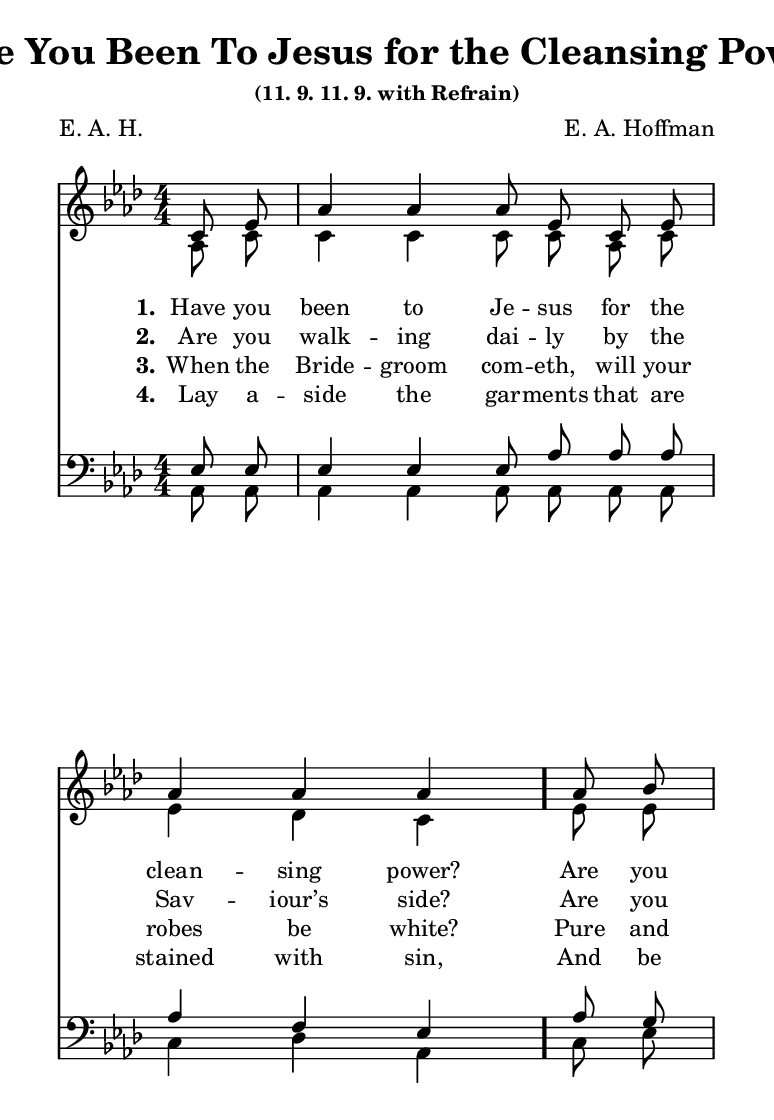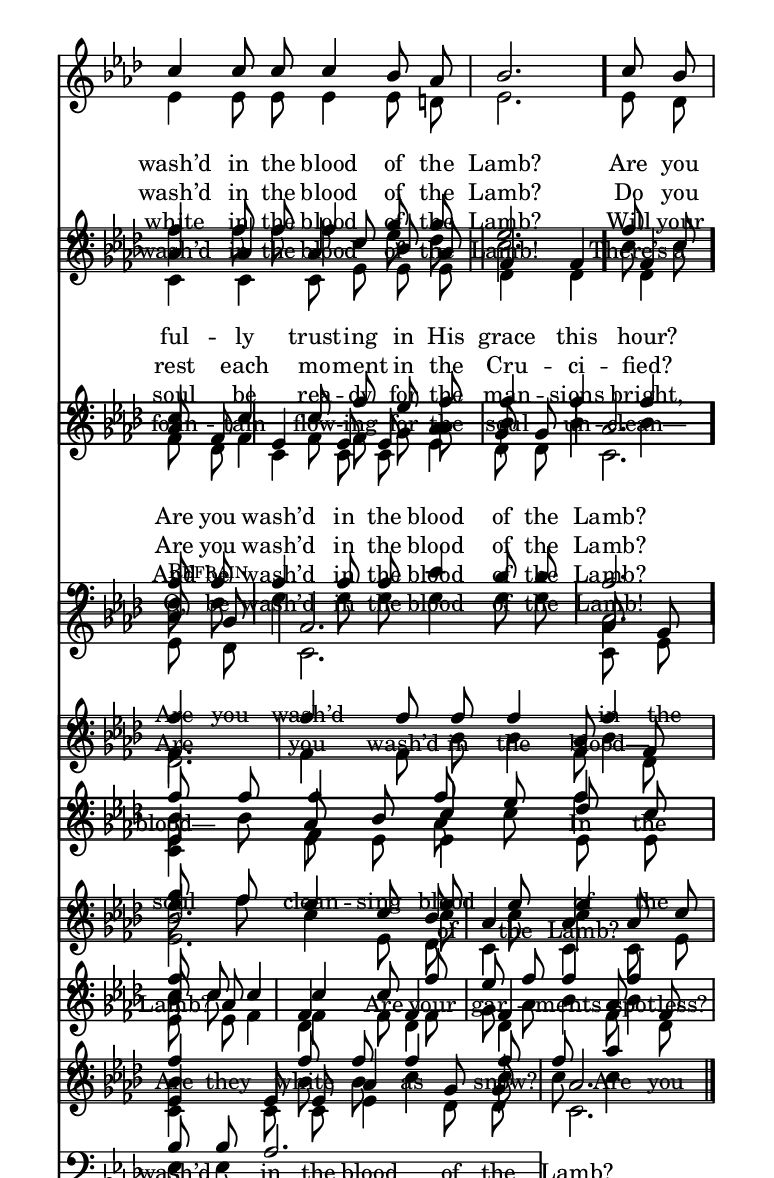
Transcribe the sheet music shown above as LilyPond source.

\include "common/global.ily"
\paper {
  \include "common/paper.ily"
  %ragged-bottom = ##t
  ragged-last-bottom = ##t
  systems-per-page = ##f
  page-count = 2
}

\header{
  title = "Have You Been To Jesus for the Cleansing Power?"
  subsubtitle = "(11. 9. 11. 9. with Refrain)"
  %meter = "11.9.11.9. with Refrain"
  poet = "E. A. H."
  composer = "E. A. Hoffman"
  %copyright = ""
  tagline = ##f
}

% for fermata in MIDI
ta = { \tempo 4=80 }
tb = { \tempo 4=40 }

patternAA = { c8 c8 | c4 c4 c8 c8 c8 c8 | c4 c4 c4 }

patternBA = { c8 c8 | c4 c8 c8 c4 c8 c8 | c2. }
patternBB = { c8 c8 | c4 c8 c8 c4 c8 c8 | c4 c8 c8 c4 }

patternCA = { c8 c8 | c2. c8 c8 | c2. }
patternCB = { c4 | c4 c8 c8 c4 c4 | c4 c8 c8 c4 }

global = {
  \include "common/overrides.ily"
  \override Staff.TimeSignature.style = #'()
  \time 4/4
  \override Score.MetronomeMark.transparent = ##t % hide all fermata changes too
  \ta
  \key aes \major
  \partial 4
  \autoBeamOff
}

notesSoprano = {
\global
\relative c' {

  \changePitch \patternAA { c ees | aes aes aes ees c ees | aes aes aes }
  \changePitch \patternBA { aes bes | c c c c bes aes | bes }
  \changePitch \patternAA { c bes | aes aes aes c bes aes | f f f }
  \changePitch \patternBA { aes f | ees ees ees aes g g | aes }

  << s^\markup { \small \caps "Refrain" }
  \changePitch \patternCA { c bes | aes aes g | f } >>
  \changePitch \patternBA { aes f | ees aes bes c des c | bes }
  \changePitch \patternAA { c bes | aes aes aes c bes aes | f f f }
  \changePitch \patternBA { aes f | ees ees ees aes g g | aes }

  \bar "|."

}
}

notesAlto = {
\global
\relative e {

  \changePitch \patternAA { aes c | c c c c aes c | ees des c }
  \changePitch \patternBA { ees ees | ees ees ees ees ees d | ees }
  \changePitch \patternAA { ees des | c c c ees ees ees | des des des }
  \changePitch \patternBA { f des | c c c ees des des | c }

  \changePitch \patternCA { ees des | c c ees | des }
  \changePitch \patternBA { f des c ees ees ees ees ees | ees }
  \changePitch \patternAA { ees des | c c c ees ees ees | des des des }
  \changePitch \patternBA { f des | c c c ees des des | c }

}
}

notesTenor = {
\global
\relative a {

  \changePitch \patternAA { ees ees | ees ees ees aes aes aes | aes f ees }
  \changePitch \patternBA { aes g | aes aes aes aes bes bes | g }
  \changePitch \patternAA { aes ees | ees ees ees aes g aes | aes aes aes }
  \changePitch \patternBA { aes aes | aes aes aes c bes bes | aes }

  \changePitch \patternCB { aes aes aes | aes aes aes }
  \changePitch \patternBB { aes aes | aes aes g aes bes aes | g g g g }
  \changePitch \patternAA { aes ees | ees ees ees aes g aes | aes aes aes }
  \changePitch \patternBA { aes aes | aes aes aes c bes bes | aes }

}
}

notesBass = {
\global
\relative f, {

  \changePitch \patternAA { aes aes | aes aes aes aes aes aes | c des aes }
  \changePitch \patternBA { c ees | aes aes aes aes g f | ees }
  \changePitch \patternAA { ees ees | aes, aes aes aes bes c | des des des }
  \changePitch \patternBA { des des | ees ees ees ees ees ees | aes, }

  \changePitch \patternCB { aes aes aes | des des des }
  \changePitch \patternBB { des des aes c ees aes g aes  | ees ees ees ees }
  \changePitch \patternAA { ees ees | aes, aes aes aes bes c | des des des }
  \changePitch \patternBA { des des | ees ees ees ees ees ees | aes, }

}
}

Refrain = \lyricmode {

Are you wash’d in the blood—
In the { \break } soul -- clean -- sing blood of the Lamb?
Are your gar -- ments spot -- less? { \break \pageBreak } Are they white as snow?
Are you wash’d in the blood of the Lamb?

}

wordsA = \lyricmode {
\set stanza = "1."

Have you been to Je -- sus for the clean -- sing power? \bar "."
Are you wash’d in the blood of the Lamb? \bar "."
Are you ful -- ly trust -- ing in His grace this hour? \bar "."
Are you wash’d in the blood of the Lamb? \bar "." \break

}

wordsB = \lyricmode {
\set stanza = "2."

Are you walk -- ing dai -- ly by the Sav -- iour’s side?
Are you wash’d in the blood of the Lamb?
Do you rest each mo -- ment in the Cru -- ci -- fied?
Are you wash’d in the blood of the Lamb?

\Refrain

}

wordsC = \lyricmode {
\set stanza = "3."

When the Bride -- groom com -- eth, will your robes be white?
Pure and white in the blood of the Lamb?
Will your soul be rea -- dy for the man -- sions bright,
And be wash’d in the blood of the Lamb?

}

wordsD = \lyricmode {
\set stanza = "4."

Lay a -- side the gar -- ments that are stained with sin,
And be wash’d in the blood of the Lamb!
There’s a foun -- tain flow -- ing for the soul un -- clean—
O, be wash’d in the blood of the Lamb!

}

underWords = \lyricmode {

{ \repeat unfold 40 { \skip 4 } }
Are you wash’d in the blood—
{ \repeat unfold 9 { \skip 4 } }
of the Lamb?

}

\score {
  \context ChoirStaff <<
    \context Staff = upper <<
      \set ChoirStaff.systemStartDelimiter = #'SystemStartBar
      \context Voice  = sopranos { \voiceOne << \notesSoprano >> }
      \context Voice  = altos { \voiceTwo << \notesAlto >> }
      \context Lyrics = one   \lyricsto sopranos \wordsA
      \context Lyrics = two   \lyricsto sopranos \wordsB
      \context Lyrics = three \lyricsto sopranos \wordsC
      \context Lyrics = four  \lyricsto sopranos \wordsD
    >>
    \context Staff = men <<
      \clef bass
      \context Voice  = tenors { \voiceOne << \notesTenor >> }
      \context Voice  = basses { \voiceTwo << \notesBass >> }
    >>
		\new Lyrics \with { alignAboveContext = men } \lyricsto tenors \underWords
  >>
  \layout {
    \include "common/layout.ily"
  }
  \midi{
    \include "common/midi.ily"
  }
}

\version "2.18.0"  % necessary for upgrading to future LilyPond versions.

% vi:set et ts=2 sw=2 ai nocindent syntax=lilypond
